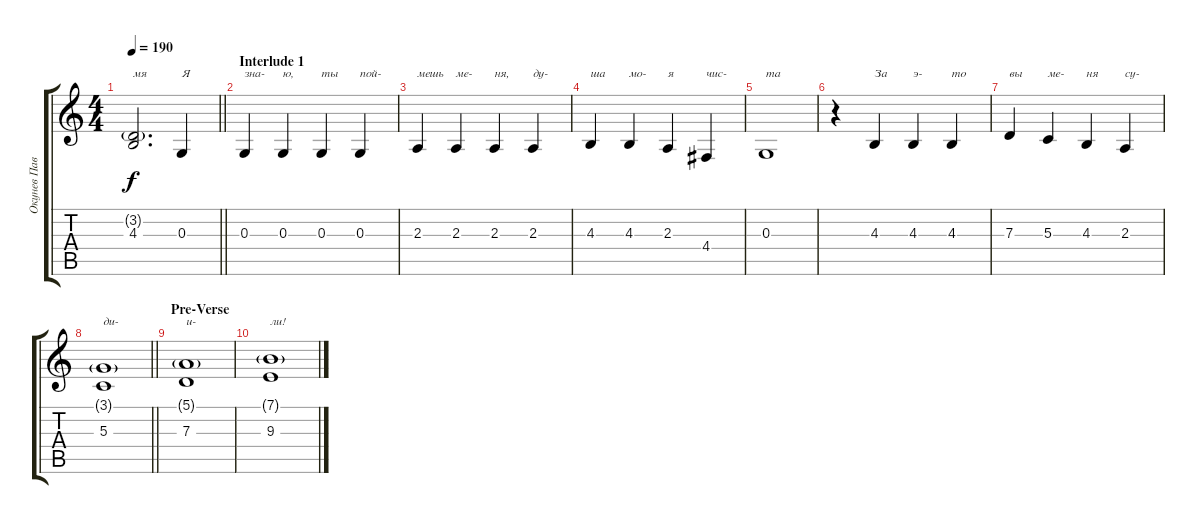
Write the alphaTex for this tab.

\track ("Окунев Павел" "Окунев Пав") {instrument altosax}
\staff {score tabs}
\tuning (E4 B3 G3 D3 A2 E2) {hide}
\ts (4 4)
\tempo 190
\clef g2
\barLineRight lightlight
\ks c
(3.2{g} 4.3).2{d txt "мя" dy f} 0.3.4{txt "Я"} |
\section ("" "Interlude 1")
0.3.4{txt "зна-"} 0.3.4{txt "ю,"} 0.3.4{txt "ты"} 0.3.4{txt "пой-"} |
2.3.4{txt "мешь"} 2.3.4{txt "ме-"} 2.3.4{txt "ня,"} 2.3.4{txt "ду-"} |
4.3.4{txt "ша"} 4.3.4{txt "мо-"} 2.3.4{txt "я"} 4.4.4{txt "чис-"} |
0.3.1{txt "та"} |
r.4 4.3.4{txt "За"} 4.3.4{txt "э-"} 4.3.4{txt "то"} |
7.3.4{txt "вы"} 5.3.4{txt "ме-"} 4.3.4{txt "ня"} 2.3.4{txt "су-"} |
\barLineRight lightlight
(3.1{g} 5.3).1{txt "ди-"} |
\section ("" "Pre-Verse")
(5.1{g} 7.3).1{txt "и-"} |
(7.1{g} 9.3).1{txt "ли!"}
